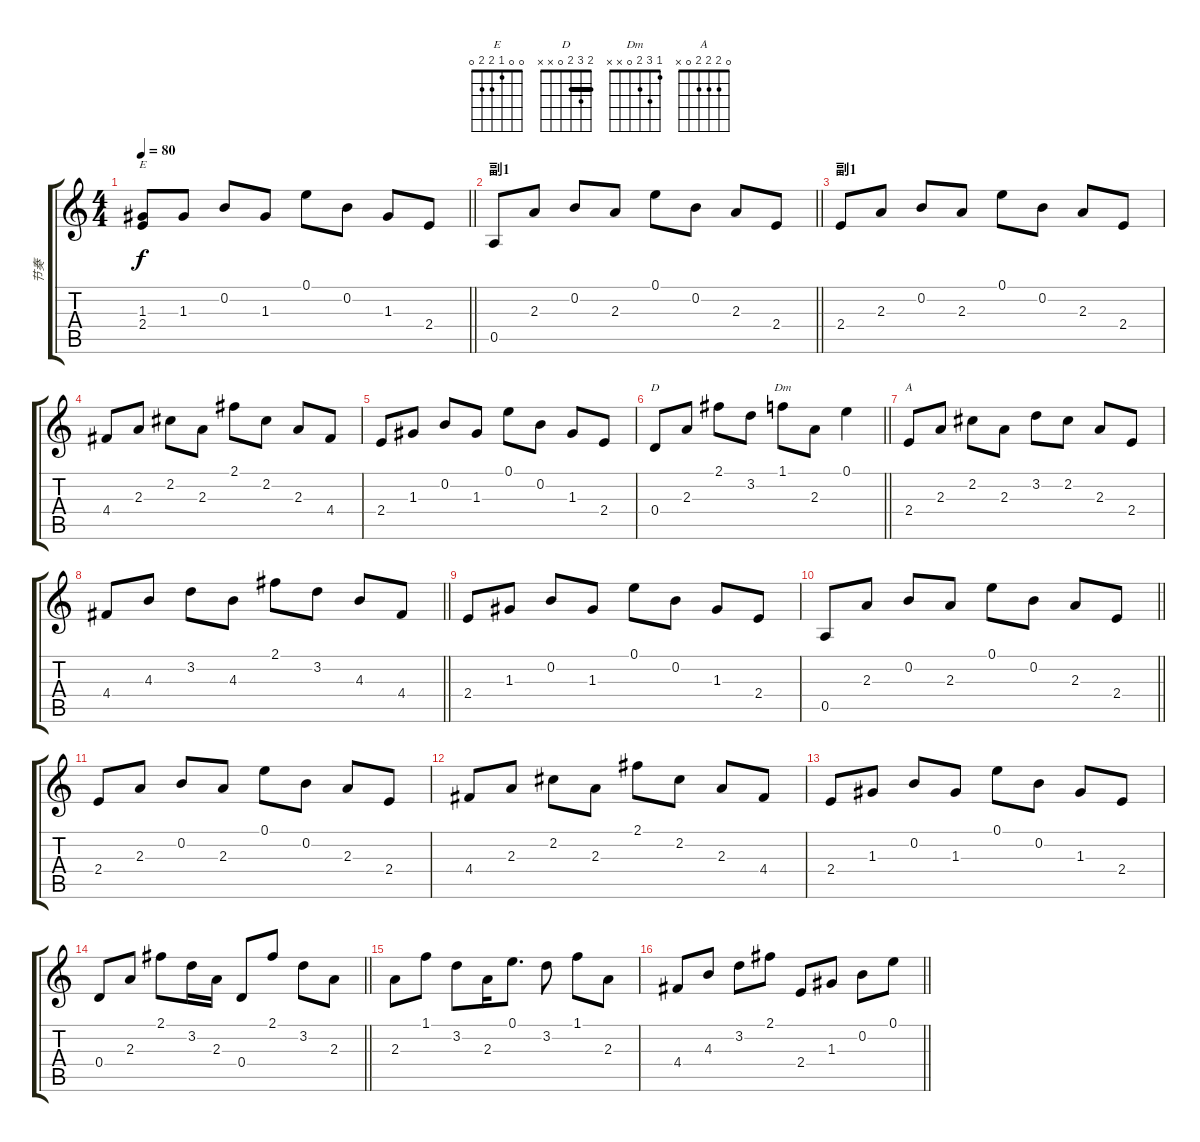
\track ("节奏  " "节奏  ") {instrument acousticguitarsteel}
\staff {score tabs}
\tuning (E4 B3 G3 D3 A2 E2) {hide}
\chord ("E" 0 0 1 2 2 0)
\chord ("D" 2 3 2 0 x x) {barre 2}
\chord ("Dm" 1 3 2 0 x x)
\chord ("A" 0 2 2 2 0 x)
\ts (4 4)
\tempo 80
\clef g2
\barLineRight lightlight
\ks c
(1.3 2.4).8{ch "E" dy f} 1.3.8 0.2.8 1.3.8 0.1.8 0.2.8 1.3.8 2.4.8 |
\section ("" "副1")
\barLineRight lightlight
0.5.8 2.3.8 0.2.8 2.3.8 0.1.8 0.2.8 2.3.8 2.4.8 |
\section ("" "副1")
2.4.8 2.3.8 0.2.8 2.3.8 0.1.8 0.2.8 2.3.8 2.4.8 |
4.4.8 2.3.8 2.2.8 2.3.8 2.1.8 2.2.8 2.3.8 4.4.8 |
2.4.8 1.3.8 0.2.8 1.3.8 0.1.8 0.2.8 1.3.8 2.4.8 |
\barLineRight lightlight
0.4.8{ch "D"} 2.3.8 2.1.8 3.2.8 1.1.8{ch "Dm"} 2.3.8 0.1.4 |
2.4.8{ch "A"} 2.3.8 2.2.8 2.3.8 3.2.8 2.2.8 2.3.8 2.4.8 |
\barLineRight lightlight
4.4.8 4.3.8 3.2.8 4.3.8 2.1.8 3.2.8 4.3.8 4.4.8 |
2.4.8 1.3.8 0.2.8 1.3.8 0.1.8 0.2.8 1.3.8 2.4.8 |
\barLineRight lightlight
0.5.8 2.3.8 0.2.8 2.3.8 0.1.8 0.2.8 2.3.8 2.4.8 |
2.4.8 2.3.8 0.2.8 2.3.8 0.1.8 0.2.8 2.3.8 2.4.8 |
4.4.8 2.3.8 2.2.8 2.3.8 2.1.8 2.2.8 2.3.8 4.4.8 |
2.4.8 1.3.8 0.2.8 1.3.8 0.1.8 0.2.8 1.3.8 2.4.8 |
\barLineRight lightlight
0.4.8 2.3.8 2.1.8 3.2.16 2.3.16 0.4.8 2.1.8 3.2.8 2.3.8 |
2.3.8 1.1.8 3.2.8 2.3.16 0.1.8{d} 3.2.8 1.1.8 2.3.8 |
\barLineRight lightlight
4.4.8 4.3.8 3.2.8 2.1.8 2.4.8 1.3.8 0.2.8 0.1.8
